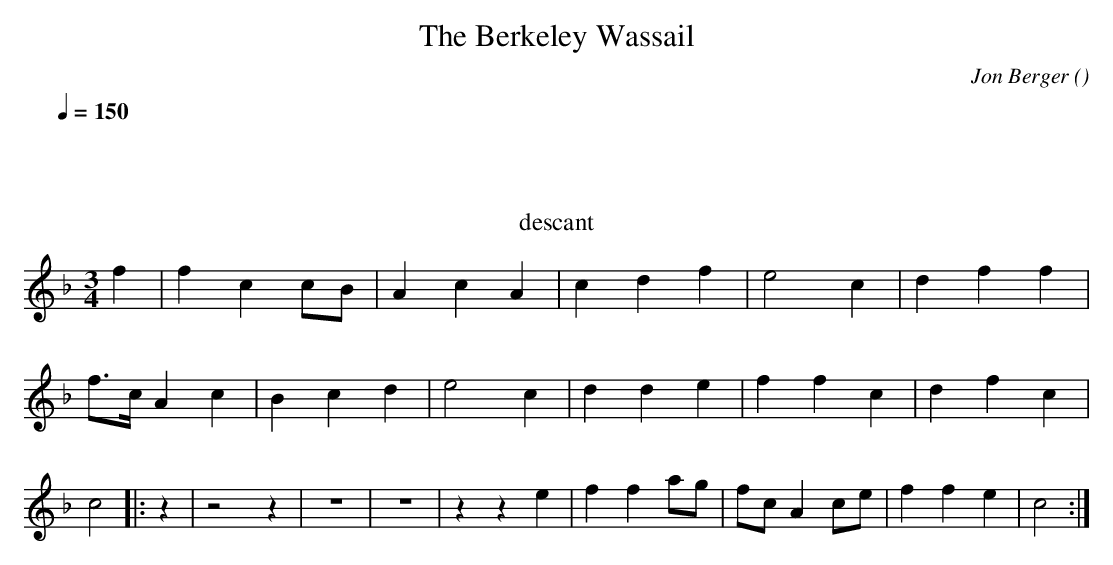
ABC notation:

X:1
T:The Berkeley Wassail
M:3/4
C:Jon Berger
O:
K:F
L:1/8
Q:1/4=150
T:descant
f2 | f2  c2  cB   | A2  c2  A2  | c2  d2  f2  | e4    \
c2 | d2  f2  f2   | f>c A2  c2  | B2  c2  d2  | e4    \
c2 | d2  d2  e2   | f2  f2  c2  | d2  f2  c2  | c4    \
|: z2 | z4      z2   | z6          | z6          | z2 z2 \
e2 | f2  f2  ag   | fc  A2  ce  | f2  f2  e2  | c4    :|
